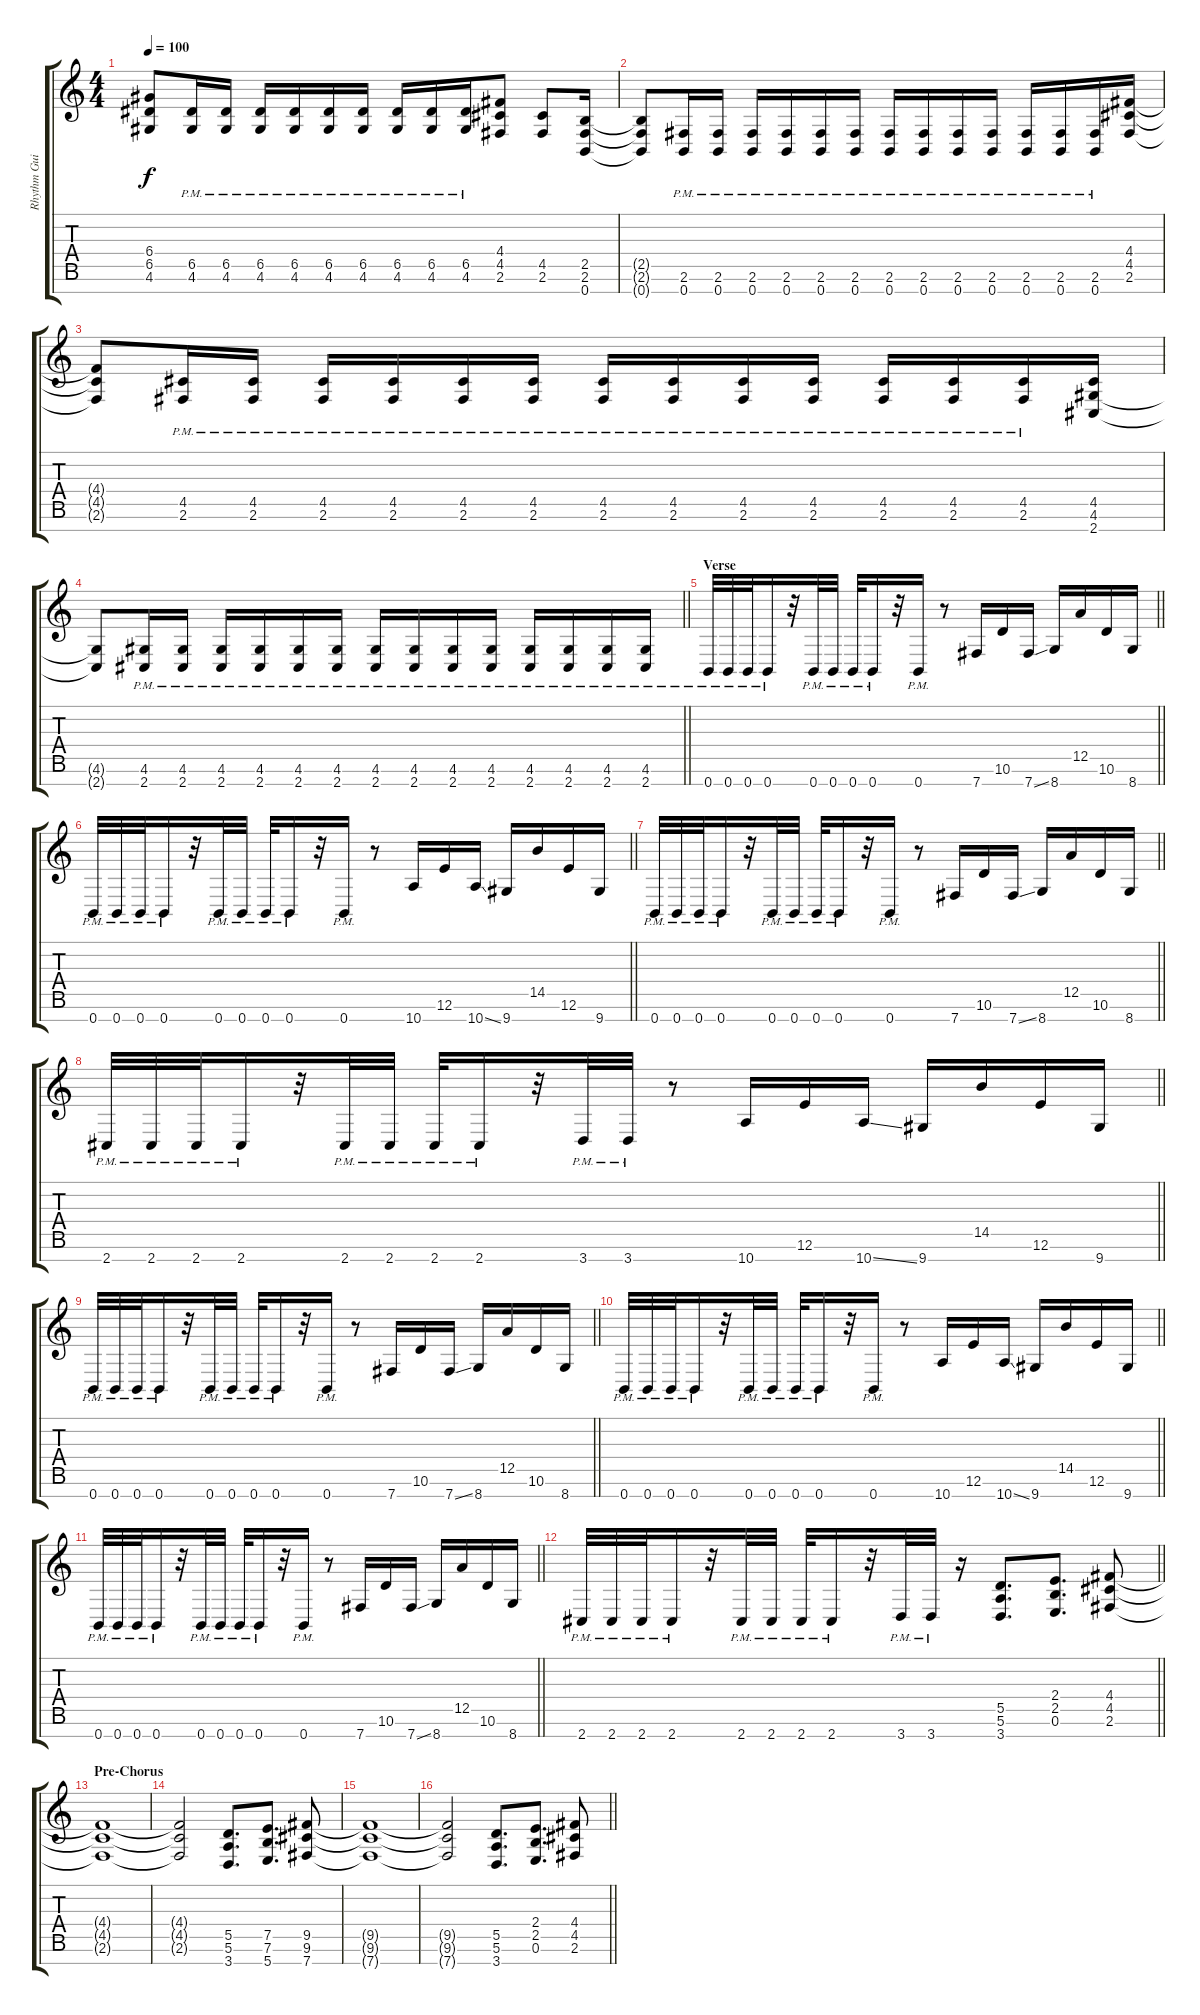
\track ("Rhythm Guitar" "Rhythm Gui") {instrument distortionguitar}
\staff {score tabs}
\tuning (E4 B3 G3 D3 A2 E2 B1) {hide}
\ts (4 4)
\tempo 100
\clef g2
\ks c
(6.4{t} 6.5{t} 4.6{t}).8{dy f} (6.5{pm} 4.6{pm}).16 (6.5{pm} 4.6{pm}).16 (6.5{pm} 4.6{pm}).16 (6.5{pm} 4.6{pm}).16 (6.5{pm} 4.6{pm}).16 (6.5{pm} 4.6{pm}).16 (6.5{pm} 4.6{pm}).16 (6.5{pm} 4.6{pm}).16 (6.5{pm} 4.6{pm}).16 (4.4 4.5 2.6).8 (4.5 2.6).8 (2.5 2.6 0.7).16 |
(2.5{t} 2.6{t} 0.7{t}).8 (2.6{pm} 0.7{pm}).16 (2.6{pm} 0.7{pm}).16 (2.6{pm} 0.7{pm}).16 (2.6{pm} 0.7{pm}).16 (2.6{pm} 0.7{pm}).16 (2.6{pm} 0.7{pm}).16 (2.6{pm} 0.7{pm}).16 (2.6{pm} 0.7{pm}).16 (2.6{pm} 0.7{pm}).16 (2.6{pm} 0.7{pm}).16 (2.6{pm} 0.7{pm}).16 (2.6{pm} 0.7{pm}).16 (2.6{pm} 0.7{pm}).16 (4.4 4.5 2.6).16 |
(4.4{t} 4.5{t} 2.6{t}).8 (4.5{pm} 2.6{pm}).16 (4.5 2.6{pm}).16 (4.5{pm} 2.6{pm}).16 (4.5{pm} 2.6{pm}).16 (4.5{pm} 2.6{pm}).16 (4.5{pm} 2.6{pm}).16 (4.5{pm} 2.6{pm}).16 (4.5{pm} 2.6{pm}).16 (4.5{pm} 2.6{pm}).16 (4.5{pm} 2.6{pm}).16 (4.5{pm} 2.6{pm}).16 (4.5{pm} 2.6{pm}).16 (4.5{pm} 2.6{pm}).16 (4.5 4.6 2.7).16 |
\barLineRight lightlight
(4.6{t} 2.7{t}).8 (4.6{pm} 2.7{pm}).16 (4.6{pm} 2.7{pm}).16 (4.6{pm} 2.7{pm}).16 (4.6{pm} 2.7{pm}).16 (4.6{pm} 2.7{pm}).16 (4.6{pm} 2.7{pm}).16 (4.6{pm} 2.7{pm}).16 (4.6{pm} 2.7{pm}).16 (4.6{pm} 2.7{pm}).16 (4.6{pm} 2.7{pm}).16 (4.6{pm} 2.7{pm}).16 (4.6{pm} 2.7{pm}).16 (4.6{pm} 2.7{pm}).16 (4.6{pm} 2.7{pm}).16 |
\section ("" "Verse")
\barLineRight lightlight
0.7{pm}.32 0.7{pm}.32 0.7{pm}.32 0.7{pm}.16 r.32 0.7{pm}.32 0.7{pm}.32 0.7{pm}.32 0.7{pm}.16 r.32 0.7{pm}.16 r.8 7.7.16 10.6.16 7.7{ss}.16 8.7.16 12.5.16 10.6.16 8.7.16 |
\barLineRight lightlight
0.7{pm}.32 0.7{pm}.32 0.7{pm}.32 0.7{pm}.16 r.32 0.7{pm}.32 0.7{pm}.32 0.7{pm}.32 0.7{pm}.16 r.32 0.7{pm}.16 r.8 10.7.16 12.6.16 10.7{ss}.16 9.7.16 14.5.16 12.6.16 9.7.16 |
\barLineRight lightlight
0.7{pm}.32 0.7{pm}.32 0.7{pm}.32 0.7{pm}.16 r.32 0.7{pm}.32 0.7{pm}.32 0.7{pm}.32 0.7{pm}.16 r.32 0.7{pm}.16 r.8 7.7.16 10.6.16 7.7{ss}.16 8.7.16 12.5.16 10.6.16 8.7.16 |
\barLineRight lightlight
2.7{pm}.32 2.7{pm}.32 2.7{pm}.32 2.7{pm}.16 r.32 2.7{pm}.32 2.7{pm}.32 2.7{pm}.32 2.7{pm}.16 r.32 3.7{pm}.32 3.7{pm}.32 r.8 10.7.16 12.6.16 10.7{ss}.16 9.7.16 14.5.16 12.6.16 9.7.16 |
\barLineRight lightlight
0.7{pm}.32 0.7{pm}.32 0.7{pm}.32 0.7{pm}.16 r.32 0.7{pm}.32 0.7{pm}.32 0.7{pm}.32 0.7{pm}.16 r.32 0.7{pm}.16 r.8 7.7.16 10.6.16 7.7{ss}.16 8.7.16 12.5.16 10.6.16 8.7.16 |
\barLineRight lightlight
0.7{pm}.32 0.7{pm}.32 0.7{pm}.32 0.7{pm}.16 r.32 0.7{pm}.32 0.7{pm}.32 0.7{pm}.32 0.7{pm}.16 r.32 0.7{pm}.16 r.8 10.7.16 12.6.16 10.7{ss}.16 9.7.16 14.5.16 12.6.16 9.7.16 |
\barLineRight lightlight
0.7{pm}.32 0.7{pm}.32 0.7{pm}.32 0.7{pm}.16 r.32 0.7{pm}.32 0.7{pm}.32 0.7{pm}.32 0.7{pm}.16 r.32 0.7{pm}.16 r.8 7.7.16 10.6.16 7.7{ss}.16 8.7.16 12.5.16 10.6.16 8.7.16 |
\barLineRight lightlight
2.7{pm}.32 2.7{pm}.32 2.7{pm}.32 2.7{pm}.16 r.32 2.7{pm}.32 2.7{pm}.32 2.7{pm}.32 2.7{pm}.16 r.32 3.7{pm}.32 3.7{pm}.32 r.16 (5.5 5.6 3.7).8{d} (2.4 2.5 0.6).8{d} (4.4 4.5 2.6).8 |
\section ("" "Pre-Chorus")
(4.4{t} 4.5{t} 2.6{t}).1 |
(4.4{t} 4.5{t} 2.6{t}).2 (5.5 5.6 3.7).8{d} (7.5 7.6 5.7).8{d} (9.5 9.6 7.7).8 |
(9.5{t} 9.6{t} 7.7{t}).1 |
\barLineRight lightlight
(9.5{t} 9.6{t} 7.7{t}).2 (5.5 5.6 3.7).8{d} (2.4 2.5 0.6).8{d} (4.4 4.5 2.6).8
